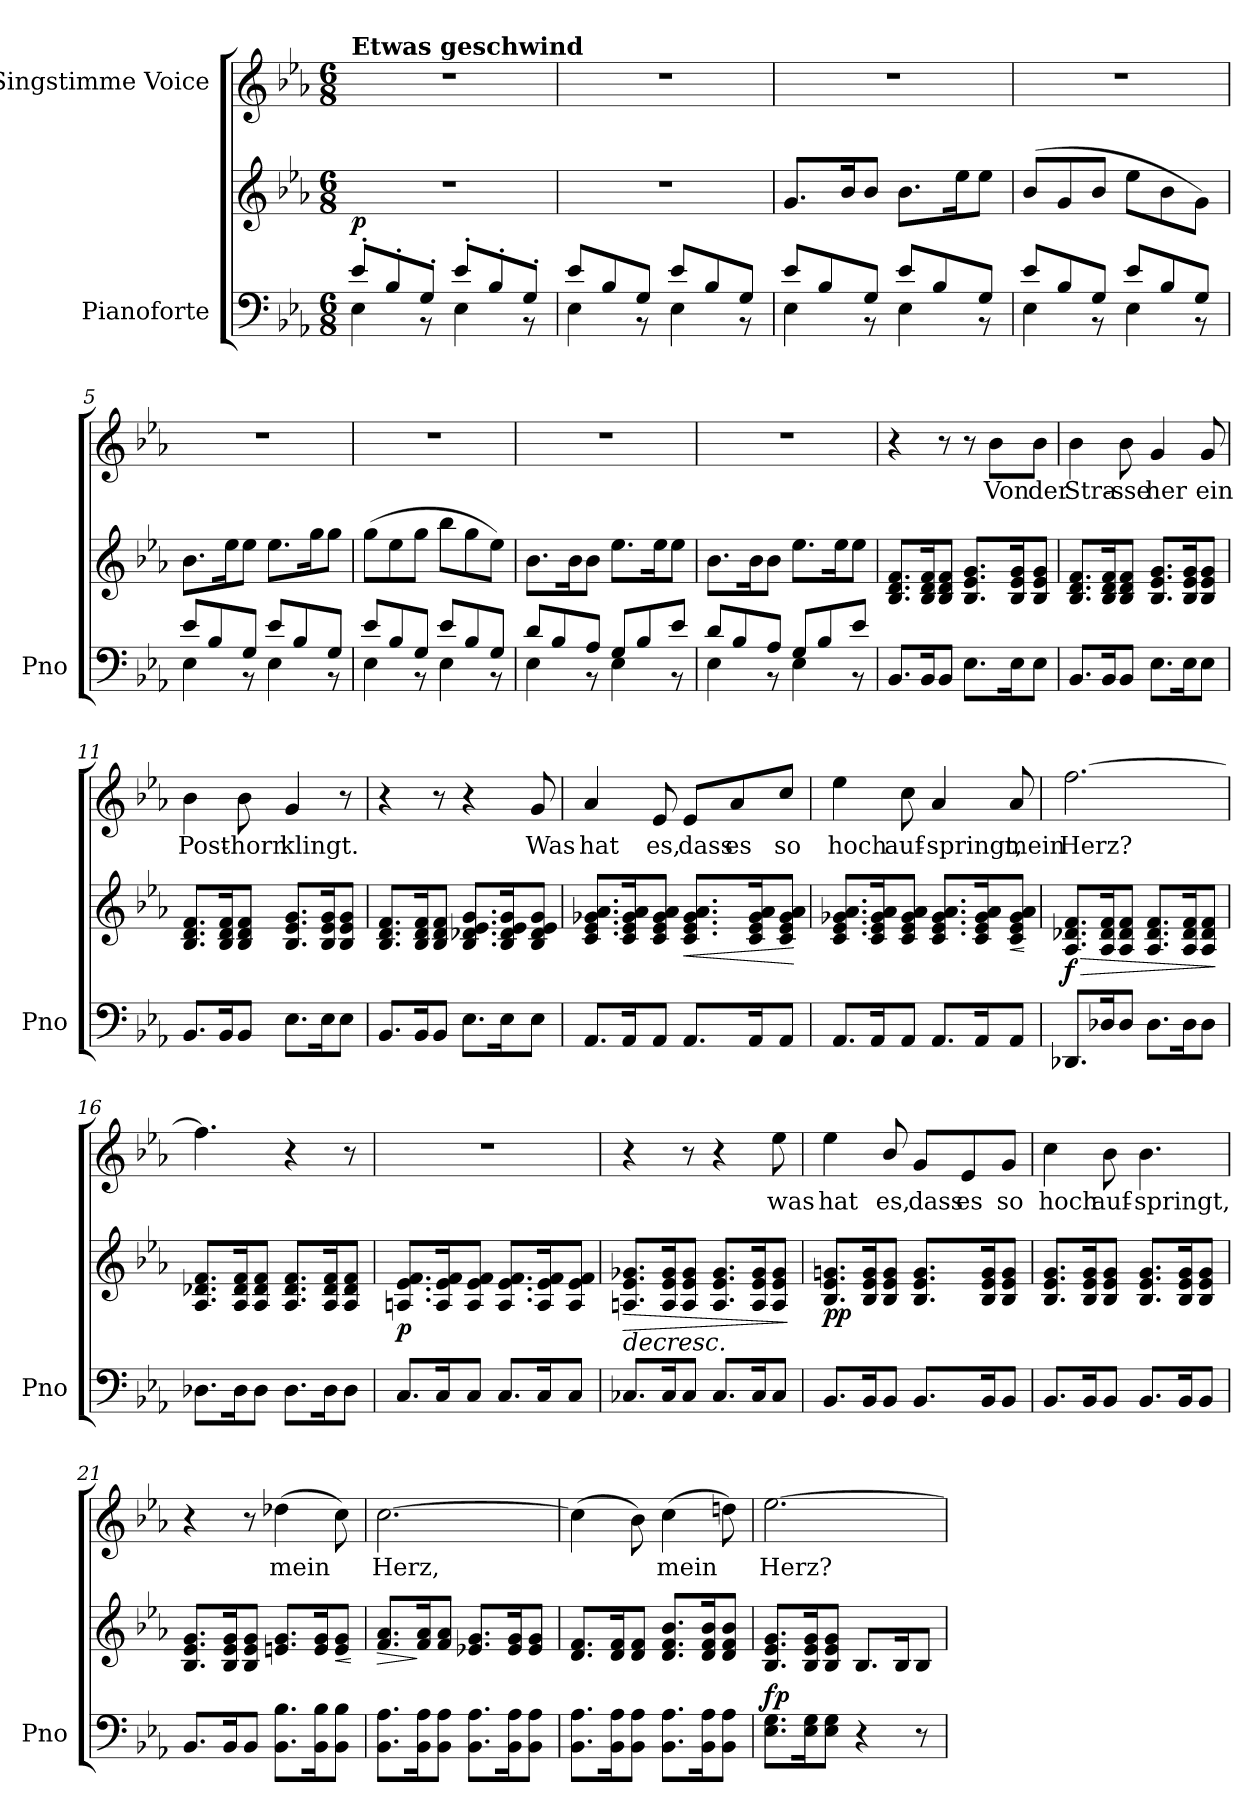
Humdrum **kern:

**kern	**kern	**dynam	**kern	**text
*part2	*part2	*part2	*part1	*part1
*staff3	*staff2	*staff2/3	*staff1	*staff1
*I"Pianoforte	*	*	*I"Singstimme Voice	*
*I'Pno	*	*	*	*
*clefF4	*clefG2	*	*clefG2	*
*k[b-e-a-]	*k[b-e-a-]	*	*k[b-e-a-]	*
*M6/8	*M6/8	*	*M6/8	*
=1	=1	=1	=1	=1
*^	*	*	*	*
!	!	!	!	!LO:TX:a:B:t=Etwas geschwind	!
!	!	!	!LO:DY:b	!	!
8e-'/L	4E-\	2.r	p	2.r	.
8B-'/	.	.	.	.	.
8G'/J	8r	.	.	.	.
8e-'/L	4E-\	.	.	.	.
8B-'/	.	.	.	.	.
8G'/J	8r	.	.	.	.
=2	=2	=2	=2	=2	=2
8e-/L	4E-\	2.r	.	2.r	.
8B-/	.	.	.	.	.
8G/J	8r	.	.	.	.
8e-/L	4E-\	.	.	.	.
8B-/	.	.	.	.	.
8G/J	8r	.	.	.	.
=3	=3	=3	=3	=3	=3
8e-/L	4E-\	8.g/L	.	2.r	.
8B-/	.	.	.	.	.
.	.	16b-/K	.	.	.
8G/J	8r	8b-/J	.	.	.
8e-/L	4E-\	8.b-\L	.	.	.
8B-/	.	.	.	.	.
.	.	16ee-\K	.	.	.
8G/J	8r	8ee-\J	.	.	.
=4	=4	=4	=4	=4	=4
8e-/L	4E-\	(8b-/L	.	2.r	.
8B-/	.	8g/	.	.	.
8G/J	8r	8b-/J	.	.	.
8e-/L	4E-\	8ee-\L	.	.	.
8B-/	.	8b-\	.	.	.
8G/J	8r	8g\J)	.	.	.
=5	=5	=5	=5	=5	=5
8e-/L	4E-\	8.b-\L	.	2.r	.
8B-/	.	.	.	.	.
.	.	16ee-\K	.	.	.
8G/J	8r	8ee-\J	.	.	.
8e-/L	4E-\	8.ee-\L	.	.	.
8B-/	.	.	.	.	.
.	.	16gg\K	.	.	.
8G/J	8r	8gg\J	.	.	.
=6	=6	=6	=6	=6	=6
8e-/L	4E-\	(8gg\L	.	2.r	.
8B-/	.	8ee-\	.	.	.
8G/J	8r	8gg\J	.	.	.
8e-/L	4E-\	8bb-\L	.	.	.
8B-/	.	8gg\	.	.	.
8G/J	8r	8ee-\J)	.	.	.
!!LO:LB:g=z
=7	=7	=7	=7	=7	=7
8d/L	4E-\	8.b-\L	.	2.r	.
8B-/	.	.	.	.	.
.	.	16b-\K	.	.	.
8A-/J	8r	8b-\J	.	.	.
8G/L	4E-\	8.ee-\L	.	.	.
8B-/	.	.	.	.	.
.	.	16ee-\K	.	.	.
8e-/J	8r	8ee-\J	.	.	.
=8	=8	=8	=8	=8	=8
8d/L	4E-\	8.b-\L	.	2.r	.
8B-/	.	.	.	.	.
.	.	16b-\K	.	.	.
8A-/J	8r	8b-\J	.	.	.
8G/L	4E-\	8.ee-\L	.	.	.
8B-/	.	.	.	.	.
.	.	16ee-\K	.	.	.
8e-/J	8r	8ee-\J	.	.	.
*v	*v	*	*	*	*
=9	=9	=9	=9	=9
8.BB-/L	8.B-/ 8.d/ 8.f/L	.	4r	.
16BB-/K	16B-/ 16d/ 16f/K	.	.	.
8BB-/J	8B-/ 8d/ 8f/J	.	8r	.
8.E-\L	8.B-/ 8.e-/ 8.g/L	.	8r	.
!	!	!	!	!LO:LY:b
.	.	.	8b-\L	Von
16E-\K	16B-/ 16e-/ 16g/K	.	.	.
!	!	!	!	!LO:LY:b
8E-\J	8B-/ 8e-/ 8g/J	.	8b-\J	der
=10	=10	=10	=10	=10
!	!	!	!	!LO:LY:b
8.BB-/L	8.B-/ 8.d/ 8.f/L	.	4b-\	Stra-
16BB-/K	16B-/ 16d/ 16f/K	.	.	.
!	!	!	!	!LO:LY:b
8BB-/J	8B-/ 8d/ 8f/J	.	8b-\	-sse
!	!	!	!	!LO:LY:b
8.E-\L	8.B-/ 8.e-/ 8.g/L	.	4g/	her
16E-\K	16B-/ 16e-/ 16g/K	.	.	.
!	!	!	!	!LO:LY:b
8E-\J	8B-/ 8e-/ 8g/J	.	8g/	ein
=11	=11	=11	=11	=11
!	!	!	!	!LO:LY:b
8.BB-/L	8.B-/ 8.d/ 8.f/L	.	4b-\	Post-
16BB-/K	16B-/ 16d/ 16f/K	.	.	.
!	!	!	!	!LO:LY:b
8BB-/J	8B-/ 8d/ 8f/J	.	8b-\	-horn
!	!	!	!	!LO:LY:b
8.E-\L	8.B-/ 8.e-/ 8.g/L	.	4g/	klingt.
16E-\K	16B-/ 16e-/ 16g/K	.	.	.
8E-\J	8B-/ 8e-/ 8g/J	.	8r	.
!!LO:LB:g=z
=12	=12	=12	=12	=12
8.BB-/L	8.B-/ 8.d/ 8.f/L	.	4r	.
16BB-/K	16B-/ 16d/ 16f/K	.	.	.
8BB-/J	8B-/ 8d/ 8f/J	.	8r	.
8.E-\L	8.B-/ 8.d-X/ 8.e-/ 8.g/L	.	4r	.
16E-\K	16B-/ 16d-/ 16e-/ 16g/K	.	.	.
!	!	!	!	!LO:LY:b
8E-\J	8B-/ 8d-/ 8e-/ 8g/J	.	8g/	Was
=13	=13	=13	=13	=13
!	!	!	!	!LO:LY:b
8.AA-/L	8.c/ 8.e-/ 8.g-X/ 8.a-/L	.	4a-/	hat
16AA-/K	16c/ 16e-/ 16g-/ 16a-/K	.	.	.
!	!	!	!	!LO:LY:b
8AA-/J	8c/ 8e-/ 8g-/ 8a-/J	.	8e-/	es,
!	!	!LO:HP:b	!	!LO:LY:b
8.AA-/L	8.c/ 8.e-/ 8.g-/ 8.a-/L	<	8e-/L	dass
!	!	!	!	!LO:LY:b
.	.	.	8a-/	es
16AA-/K	16c/ 16e-/ 16g-/ 16a-/K	.	.	.
!	!	!	!	!LO:LY:b
8AA-/J	8c/ 8e-/ 8g-/ 8a-/J	.	8cc/J	so
.	.	[	.	.
=14	=14	=14	=14	=14
!	!	!	!	!LO:LY:b
8.AA-/L	8.c/ 8.e-/ 8.g-X/ 8.a-/L	.	4ee-\	hoch
16AA-/K	16c/ 16e-/ 16g-/ 16a-/K	.	.	.
!	!	!	!	!LO:LY:b
8AA-/J	8c/ 8e-/ 8g-/ 8a-/J	.	8cc\	auf-
!	!	!	!	!LO:LY:b
8.AA-/L	8.c/ 8.e-/ 8.g-/ 8.a-/L	.	4a-/	-springt,
16AA-/K	16c/ 16e-/ 16g-/ 16a-/K	.	.	.
!	!	!LO:HP:b	!	!LO:LY:b
8AA-/J	8c/ 8e-/ 8g-/ 8a-/J	<	8a-/	mein
.	.	[	.	.
=15	=15	=15	=15	=15
!	!	!LO:HP:b	!	!LO:LY:b
!	!	!LO:DY:n=1:b	!	!
8.DD-X/L	8.A-/ 8.d-X/ 8.f/L	> f	[2.ff\	Herz?
16D-X/K	16A-/ 16d-/ 16f/K	.	.	.
8D-/J	8A-/ 8d-/ 8f/J	.	.	.
8.D-\L	8.A-/ 8.d-/ 8.f/L	.	.	.
16D-\K	16A-/ 16d-/ 16f/K	.	.	.
8D-\J	8A-/ 8d-/ 8f/J	.	.	.
.	.	]	.	.
!!LO:PB:g=z
=16	=16	=16	=16	=16
8.D-X\L	8.A-/ 8.d-X/ 8.f/L	.	4.ff\]	.
16D-\K	16A-/ 16d-/ 16f/K	.	.	.
8D-\J	8A-/ 8d-/ 8f/J	.	.	.
8.D-\L	8.A-/ 8.d-/ 8.f/L	.	4r	.
16D-\K	16A-/ 16d-/ 16f/K	.	.	.
8D-\J	8A-/ 8d-/ 8f/J	.	8r	.
=17	=17	=17	=17	=17
!	!	!LO:DY:b	!	!
8.C/L	8.An/ 8.e-/ 8.f/L	p	2.r	.
16C/K	16A/ 16e-/ 16f/K	.	.	.
8C/J	8A/ 8e-/ 8f/J	.	.	.
8.C/L	8.A/ 8.e-/ 8.f/L	.	.	.
16C/K	16A/ 16e-/ 16f/K	.	.	.
8C/J	8A/ 8e-/ 8f/J	.	.	.
=18	=18	=18	=18	=18
!	!LO:TX:b:i:t=decresc.	!	!	!
!	!	!LO:HP:b	!	!
8.C-X/L	8.An/ 8.e-/ 8.g-X/L	>	4r	.
16C-/K	16A/ 16e-/ 16g-/K	.	.	.
8C-/J	8A/ 8e-/ 8g-/J	.	8r	.
8.C-/L	8.A/ 8.e-/ 8.g-/L	.	4r	.
16C-/K	16A/ 16e-/ 16g-/K	.	.	.
!	!	!	!	!LO:LY:b
8C-/J	8A/ 8e-/ 8g-/J	.	8ee-\	was
.	.	]	.	.
=19	=19	=19	=19	=19
!	!	!LO:DY:b	!	!LO:LY:b
8.BB-/L	8.B-/ 8.e-/ 8.gn/L	pp	4ee-\	hat
16BB-/K	16B-/ 16e-/ 16g/K	.	.	.
!	!	!	!	!LO:LY:b
8BB-/J	8B-/ 8e-/ 8g/J	.	8b-/	es,
!	!	!	!	!LO:LY:b
8.BB-/L	8.B-/ 8.e-/ 8.g/L	.	8g/L	dass
!	!	!	!	!LO:LY:b
.	.	.	8e-/	es
16BB-/K	16B-/ 16e-/ 16g/K	.	.	.
!	!	!	!	!LO:LY:b
8BB-/J	8B-/ 8e-/ 8g/J	.	8g/J	so
!!LO:LB:g=z
=20	=20	=20	=20	=20
!	!	!	!	!LO:LY:b
8.BB-/L	8.B-/ 8.e-/ 8.g/L	.	4cc\	hoch
16BB-/K	16B-/ 16e-/ 16g/K	.	.	.
!	!	!	!	!LO:LY:b
8BB-/J	8B-/ 8e-/ 8g/J	.	8b-\	auf-
!	!	!	!	!LO:LY:b
8.BB-/L	8.B-/ 8.e-/ 8.g/L	.	4.b-\	-springt,
16BB-/K	16B-/ 16e-/ 16g/K	.	.	.
8BB-/J	8B-/ 8e-/ 8g/J	.	.	.
=21	=21	=21	=21	=21
8.BB-/L	8.B-/ 8.e-/ 8.g/L	.	4r	.
16BB-/K	16B-/ 16e-/ 16g/K	.	.	.
8BB-/J	8B-/ 8e-/ 8g/J	.	8r	.
!	!	!	!	!LO:LY:b
8.BB-\ 8.B-\L	8.en/ 8.g/L	.	(>4dd-X\	mein
16BB-\ 16B-\K	16e/ 16g/K	.	.	.
!	!	!LO:HP:b	!	!
8BB-\ 8B-\J	8e/ 8g/J	<	8cc\)	.
.	.	[	.	.
=22	=22	=22	=22	=22
!	!	!LO:HP:b	!	!LO:LY:b
8.BB-\ 8.A-\L	8.f/ 8.a-/L	>	[2.cc\	Herz,
16BB-\ 16A-\K	16f/ 16a-/K	]	.	.
8BB-\ 8A-\J	8f/ 8a-/J	.	.	.
8.BB-\ 8.A-\L	8.e-X/ 8.g/L	.	.	.
16BB-\ 16A-\K	16e-/ 16g/K	.	.	.
8BB-\ 8A-\J	8e-/ 8g/J	.	.	.
=23	=23	=23	=23	=23
8.BB-\ 8.A-\L	8.d/ 8.f/L	.	(>4cc\]	.
16BB-\ 16A-\K	16d/ 16f/K	.	.	.
8BB-\ 8A-\J	8d/ 8f/J	.	8b-\)	.
!	!	!	!	!LO:LY:b
8.BB-\ 8.A-\L	8.d/ 8.f/ 8.b-/L	.	(>4cc\	mein
16BB-\ 16A-\K	16d/ 16f/ 16b-/K	.	.	.
8BB-\ 8A-\J	8d/ 8f/ 8b-/J	.	8ddn\)	.
=24	=24	=24	=24	=24
!	!	!LO:DY:a=2	!	!LO:LY:b
8.E-\ 8.G\L	8.B-/ 8.e-/ 8.g/L	fp	[2.ee-\	Herz?
16E-\ 16G\K	16B-/ 16e-/ 16g/K	.	.	.
8E-\ 8G\J	8B-/ 8e-/ 8g/J	.	.	.
4r	8.B-/L	.	.	.
.	16B-/K	.	.	.
8r	8B-/J	.	.	.
=	=	=	=	=
*-	*-	*-	*-	*-
